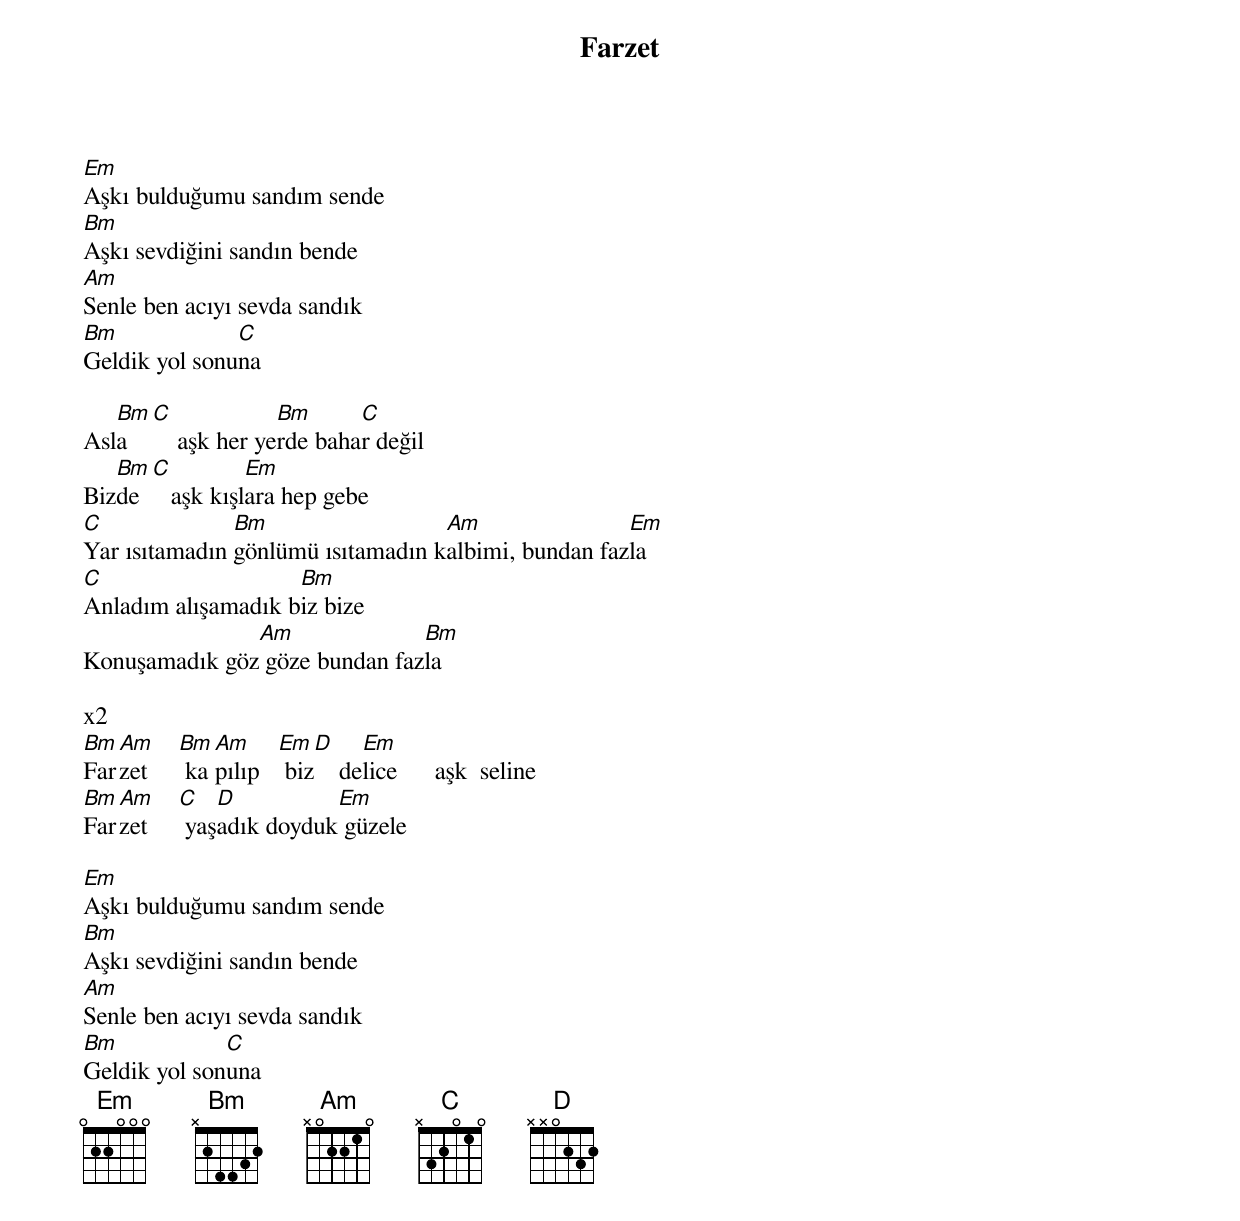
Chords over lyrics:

{title: Farzet}
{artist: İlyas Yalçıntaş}

Em
Aşkı bulduğumu sandım sende
Bm
Aşkı sevdiğini sandın bende
Am
Senle ben acıyı sevda sandık
Bm             C
Geldik yol sonuna

   Bm  C             Bm      C
Asla       aşk her yerde bahar değil
   Bm  C          Em
Bizde     aşk kışlara hep gebe
C              Bm                  Am                Em
Yar ısıtamadın gönlümü ısıtamadın kalbimi, bundan fazla
C                   Bm
Anladım alışamadık biz bize
               Am              Bm
Konuşamadık göz göze bundan fazla

x2
Bm Am      Bm Am      Em  D     Em
Farzet      kapılıp    biz    delice      aşk  seline
Bm Am      C   D          Em
Farzet      yaşadık doyduk güzele

Em
Aşkı bulduğumu sandım sende
Bm
Aşkı sevdiğini sandın bende
Am
Senle ben acıyı sevda sandık
Bm            C
Geldik yol sonuna
